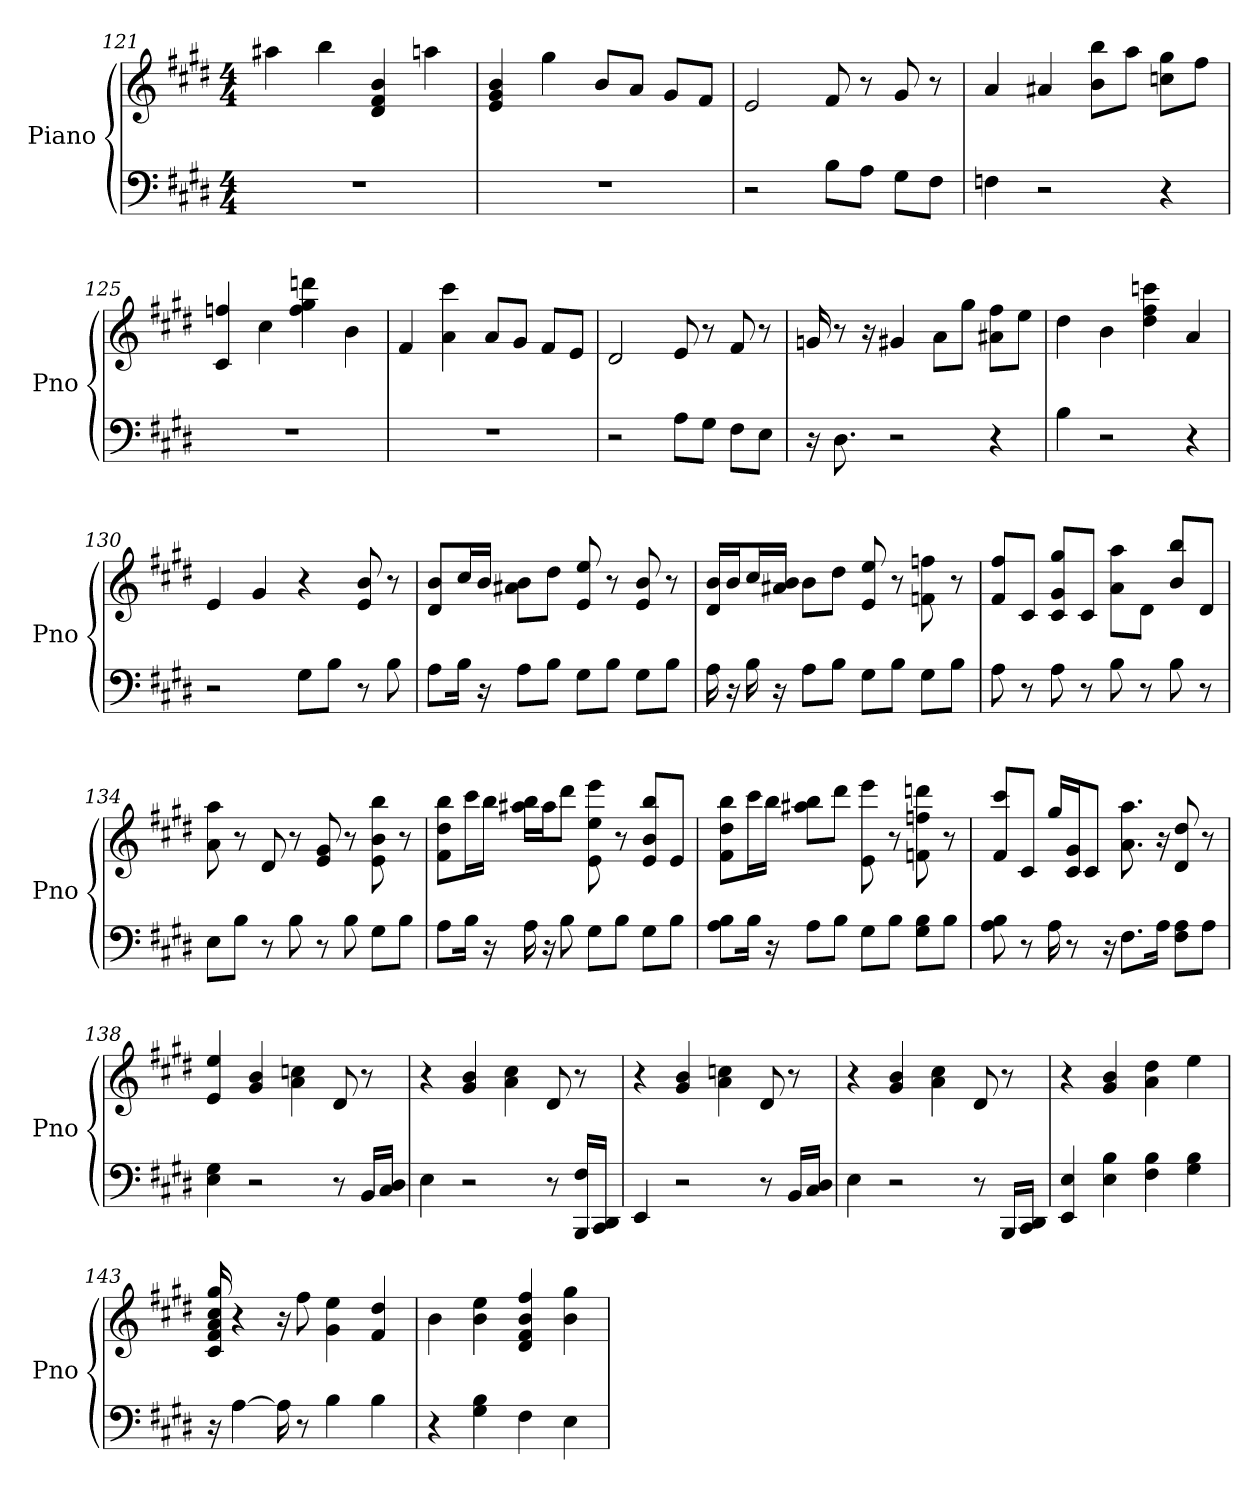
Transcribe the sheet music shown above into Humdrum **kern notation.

**kern	**kern
*part1	*part1
*staff2	*staff1
*I"Piano	*
*I'Pno	*
*clefF4	*clefG2
*k[f#c#g#d#]	*k[f#c#g#d#]
*E:	*E:
*M4/4	*M4/4
=121	=121
1r	4aa#
.	4bb
.	4f# 4b 4d#
.	4aa
=122	=122
1r	4b 4g# 4e
.	4gg#
.	8b/L
.	8a/J
.	8g#/L
.	8f#/J
=123	=123
2r	2e
8B\L	8f#
8A\J	8r
8G#\L	8g#
8F#\J	8r
=124	=124
4F	4a
2r	4a#
.	8bb\ 8b\L
.	8aa\J
4r	8gg#\ 8cc\L
.	8ff#\J
=125	=125
1r	4ff 4c#
.	4cc#
.	4ff 4gg# 4ddd
.	4b
=126	=126
1r	4f#
.	4ccc# 4a
.	8a/L
.	8g#/J
.	8f#/L
.	8e/J
=127	=127
2r	2d#
8A\L	8e
8G#\J	8r
8F#\L	8f#
8E\J	8r
=128	=128
16r	16g
8.D#	8r
.	16r
2r	4g#
.	8a\L
.	8gg#\J
4r	8a#\ 8ff#\L
.	8ee\J
=129	=129
4B	4dd#
2r	4b
.	4ccc 4dd# 4ff#
4r	4a
=130	=130
2r	4e
.	4g#
8G#\L	4r
8B\J	.
8r	8e 8b
8B	8r
=131	=131
8A\L	8d#/ 8b/L
16B\Jk	16cc#/L
16r	16b/JJ
8A\L	8a#\ 8b\L
8B\J	8dd#\J
8G#\L	8ee 8e
8B\J	8r
8G#\L	8b 8e
8B\J	8r
=132	=132
16A	16b/ 16d#/LL
16r	16b/J
16B	16cc#/L
16r	16b/ 16a#/JJ
8A\L	8b\L
8B\J	8dd#\J
8G#\L	8e 8ee
8B\J	8r
8G#\L	8ff 8f
8B\J	8r
=133	=133
8A	8ff#/ 8f#/L
8r	8c#/J
8A	8c#/ 8g#/ 8gg#/L
8r	8c#/J
8B	8aa\ 8a\L
8r	8d#\J
8B	8b/ 8bb/L
8r	8d#/J
=134	=134
8E\L	8aa 8a
8B\J	8r
8r	8d#
8B	8r
8r	8e 8g#
8B	8r
8G#\L	8e 8bb 8b
8B\J	8r
=135	=135
8A\L	8dd#\ 8bb\ 8f#\L
16B\Jk	16ccc#\L
16r	16bb\JJ
16A	16aa#\ 16bb\LL
16r	16aa#\J
8B	8ddd#\J
8G#\L	8eee 8e 8ee
8B\J	8r
8G#\L	8e/ 8b/ 8bb/L
8B\J	8e/J
=136	=136
8A\ 8B\L	8dd#\ 8f#\ 8bb\L
16B\Jk	16ccc#\L
16r	16bb\JJ
8A\L	8aa#\ 8bb\L
8B\J	8ddd#\J
8G#\L	8eee 8e
8B\J	8r
8G#\ 8B\L	8ddd 8f 8ff
8B\J	8r
=137	=137
8A 8B	8f#/ 8ccc#/L
8r	8c#/J
16A	16gg#/LL
8r	16g#/ 16c#/J
.	8c#/J
16r	.
8.F#\L	8.a 8.aa
16A\Jk	16r
8F#\ 8A\L	8d# 8dd#
8A\J	8r
=138	=138
4E 4G#	4ee 4e
2r	4b 4g#
.	4a 4cc
8r	8d#
16BB/LL	8r
16C#/ 16D#/JJ	.
=139	=139
4E	4r
2r	4b 4g#
.	4a 4cc#
8r	8d#
16BBB/ 16F#/LL	8r
16CC#/ 16DD#/JJ	.
=140	=140
4EE	4r
2r	4g# 4b
.	4cc 4a
8r	8d#
16BB/LL	8r
16C#/ 16D#/JJ	.
=141	=141
4E	4r
2r	4g# 4b
.	4a 4cc#
8r	8d#
16BBB/LL	8r
16CC#/ 16DD#/JJ	.
=142	=142
4EE 4E	4r
4B 4E	4g# 4b
4B 4F#	4dd# 4a
4B 4G#	4ee
=143	=143
16r	16c# 16a 16f# 16gg# 16cc#
[4A	4r
16A]	16r
8r	8ff#
4B	4ee 4g#
4B	4dd# 4f#
=144	=144
4r	4b
4B 4G#	4ee 4b
4F#	4d# 4b 4f# 4ff#
4E	4gg# 4b
=	=
*-	*-
